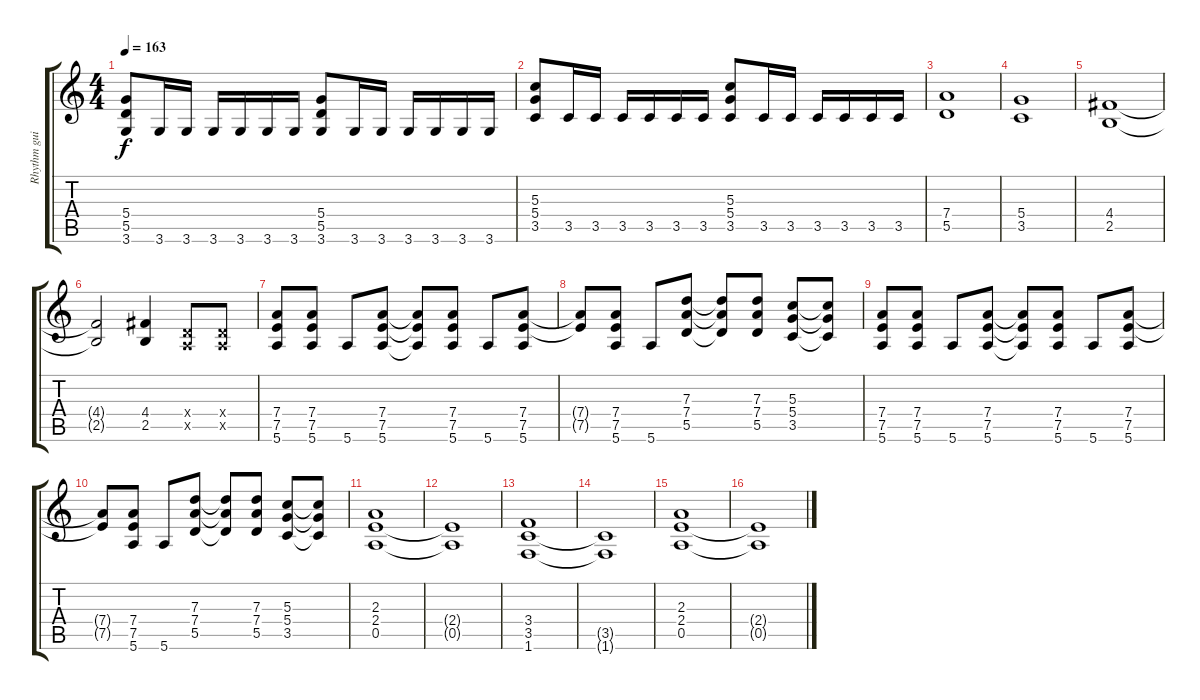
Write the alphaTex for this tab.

\track ("Rhythm guitar" "Rhythm gui") {instrument overdrivenguitar}
\staff {score tabs}
\tuning (E4 B3 G3 D3 A2 E2) {hide}
\ts (4 4)
\tempo 163
\clef g2
\ks c
(5.4 5.5 3.6).8{dy f} 3.6.16 3.6.16 3.6.16 3.6.16 3.6.16 3.6.16 (5.4 5.5 3.6).8 3.6.16 3.6.16 3.6.16 3.6.16 3.6.16 3.6.16 |
(5.3 5.4 3.5).8 3.5.16 3.5.16 3.5.16 3.5.16 3.5.16 3.5.16 (5.3 5.4 3.5).8 3.5.16 3.5.16 3.5.16 3.5.16 3.5.16 3.5.16 |
(7.4 5.5).1 |
(5.4 3.5).1 |
(4.4 2.5).1 |
(4.4{t} 2.5{t}).2 (4.4 2.5).4 (0.4{x} 0.5{x}).8 (0.4{x} 0.5{x}).8 |
(7.4 7.5 5.6).8 (7.4 7.5 5.6).8 5.6.8 (7.4 7.5 5.6).8 (7.4{t} 7.5{t} 5.6{t}).8 (7.4 7.5 5.6).8 5.6.8 (7.4 7.5 5.6).8 |
(7.4{t} 7.5{t}).8 (7.4 7.5 5.6).8 5.6.8 (7.3 7.4 5.5).8 (7.3{t} 7.4{t} 5.5{t}).8 (7.3 7.4 5.5).8 (5.3 5.4 3.5).8 (5.3{t} 5.4{t} 3.5{t}).8 |
(7.4 7.5 5.6).8 (7.4 7.5 5.6).8 5.6.8 (7.4 7.5 5.6).8 (7.4{t} 7.5{t} 5.6{t}).8 (7.4 7.5 5.6).8 5.6.8 (7.4 7.5 5.6).8 |
(7.4{t} 7.5{t}).8 (7.4 7.5 5.6).8 5.6.8 (7.3 7.4 5.5).8 (7.3{t} 7.4{t} 5.5{t}).8 (7.3 7.4 5.5).8 (5.3 5.4 3.5).8 (5.3{t} 5.4{t} 3.5{t}).8 |
(2.3 2.4 0.5).1 |
(2.4{t} 0.5{t}).1 |
(3.4 3.5 1.6).1 |
(3.5{t} 1.6{t}).1 |
(2.3 2.4 0.5).1 |
(2.4{t} 0.5{t}).1
